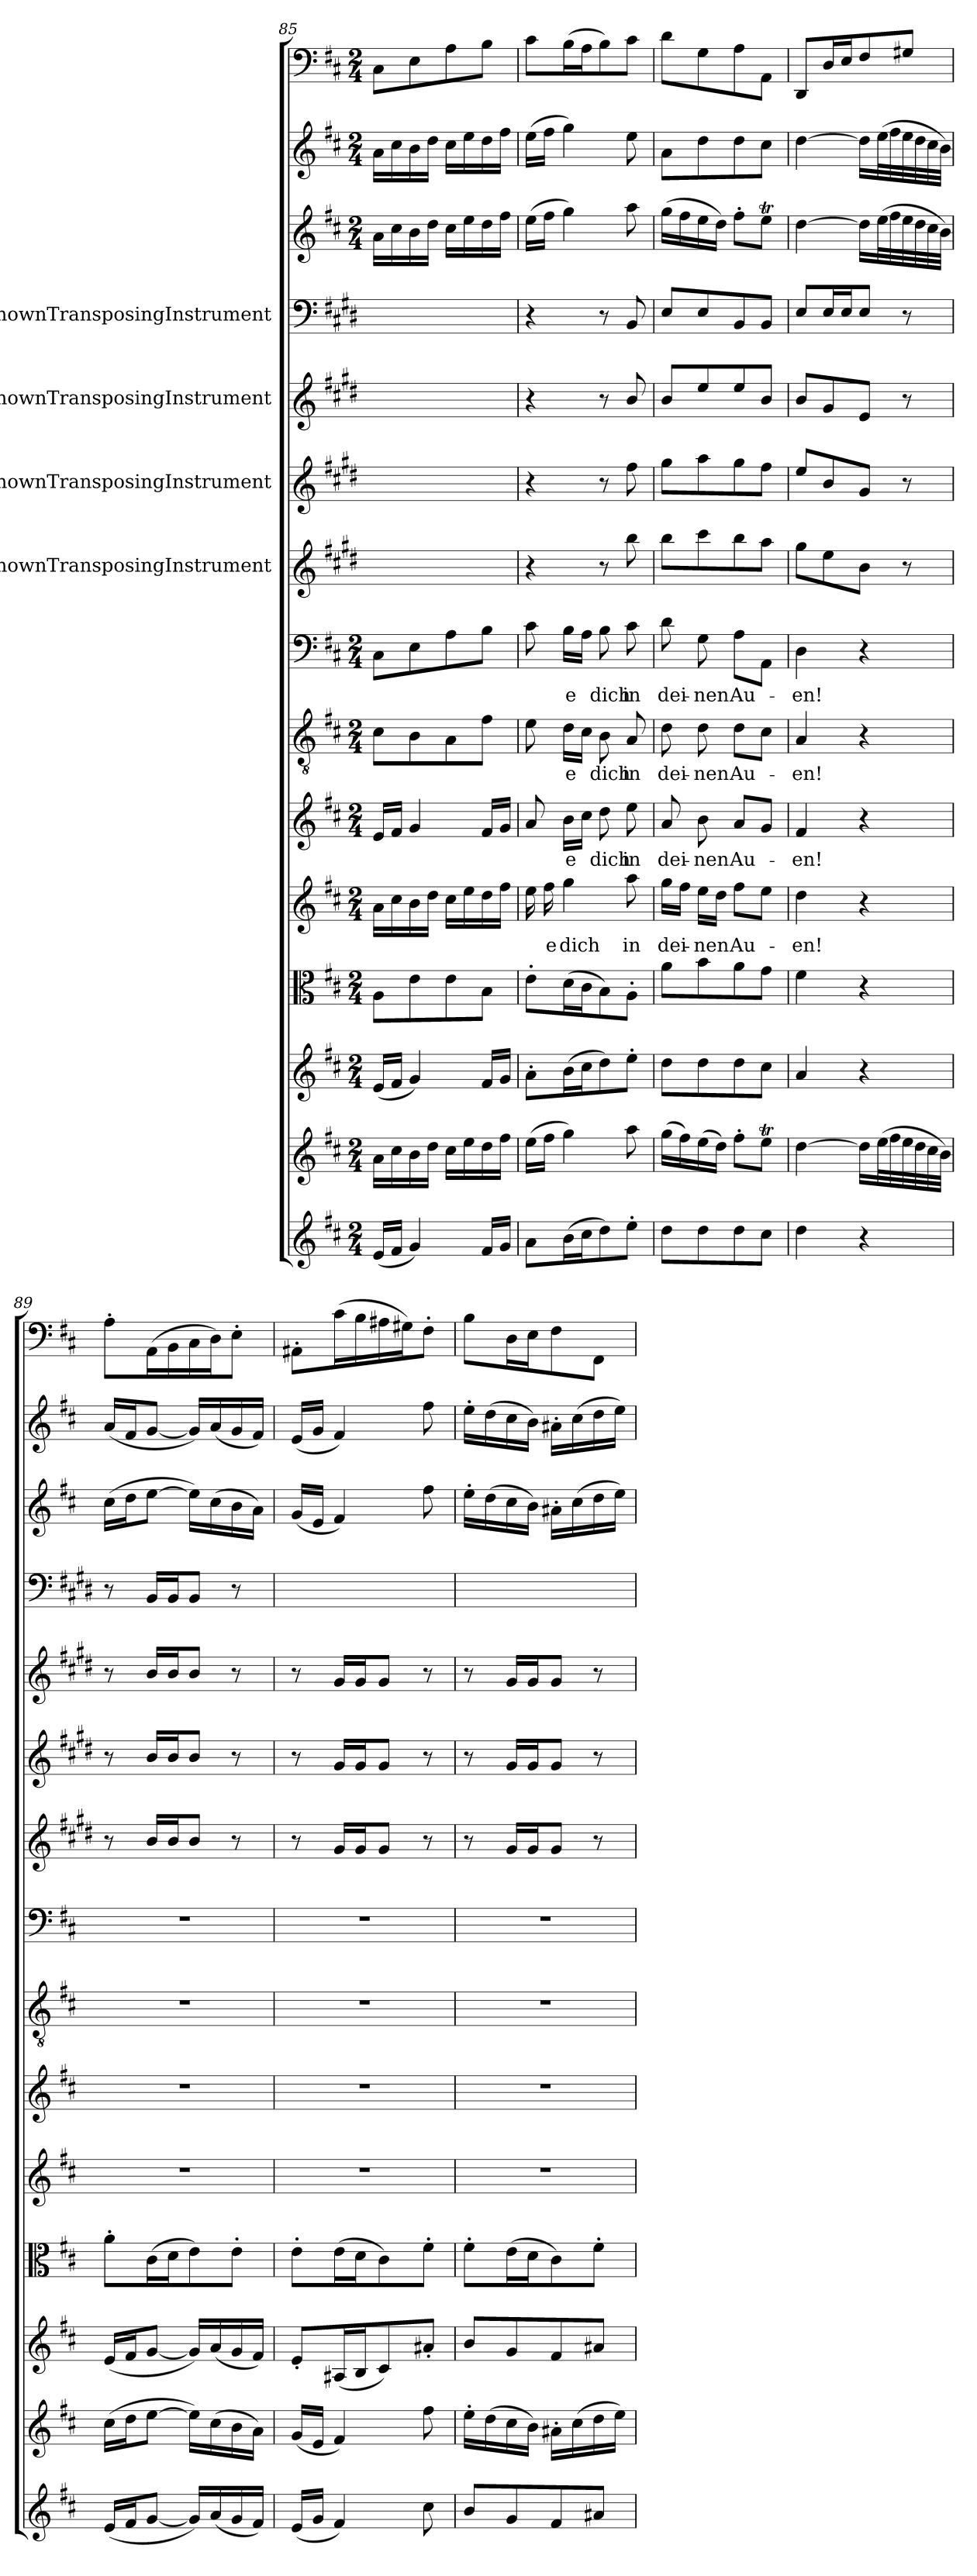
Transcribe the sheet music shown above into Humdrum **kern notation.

**kern	**kern	**kern	**kern	**kern	**text	**kern	**text	**kern	**text	**kern	**text	**kern	**kern	**kern	**kern	**kern	**kern	**kern
*part15	*part14	*part13	*part12	*part11	*part11	*part10	*part10	*part9	*part9	*part8	*part8	*part7	*part6	*part5	*part4	*part3	*part2	*part1
*staff15	*staff14	*staff13	*staff12	*staff11	*staff11	*staff10	*staff10	*staff9	*staff9	*staff8	*staff8	*staff7	*staff6	*staff5	*staff4	*staff3	*staff2	*staff1
*	*	*	*	*	*	*	*	*	*	*	*	*I"UnknownTransposingInstrument	*I"UnknownTransposingInstrument	*I"UnknownTransposingInstrument	*I"UnknownTransposingInstrument	*	*	*
*clefG2	*clefG2	*clefG2	*clefC3	*clefG2	*	*clefG2	*	*clefGv2	*	*clefF4	*	*clefG2	*clefG2	*clefG2	*clefF4	*clefG2	*clefG2	*clefF4
*	*	*	*	*	*	*	*	*	*	*	*	*ITrd1c2	*ITrd1c2	*ITrd1c2	*ITrd1c2	*	*	*
*k[f#c#]	*k[f#c#]	*k[f#c#]	*k[f#c#]	*k[f#c#]	*	*k[f#c#]	*	*k[f#c#]	*	*k[f#c#]	*	*k[f#c#]	*k[f#c#]	*k[f#c#]	*k[f#c#]	*k[f#c#]	*k[f#c#]	*k[f#c#]
*D:	*D:	*D:	*D:	*D:	*	*D:	*	*D:	*	*D:	*	*	*	*	*	*D:	*D:	*D:
*M2/4	*M2/4	*M2/4	*M2/4	*M2/4	*	*M2/4	*	*M2/4	*	*M2/4	*	*	*	*	*	*M2/4	*M2/4	*M2/4
=85	=85	=85	=85	=85	=85	=85	=85	=85	=85	=85	=85	=85	=85	=85	=85	=85	=85	=85
(16e/LL	16a\LL	(16e/LL	8A\L	16a\LL	.	16e/LL	.	8c#\L	.	8C#\L	.	2r	2r	2r	2r	16a\LL	16a\LL	8C#\L
16f#/JJ	16cc#\	16f#/JJ	.	16cc#\	.	16f#/JJ	.	.	.	.	.	.	.	.	.	16cc#\	16cc#\	.
4g/)	16b\	4g/)	8e\	16b\	.	4g/	.	8B\	.	8E\	.	.	.	.	.	16b\	16b\	8E\
.	16dd\JJ	.	.	16dd\JJ	.	.	.	.	.	.	.	.	.	.	.	16dd\JJ	16dd\JJ	.
.	16cc#\LL	.	8e\	16cc#\LL	.	.	.	8A\	.	8A\	.	.	.	.	.	16cc#\LL	16cc#\LL	8A\
.	16ee\	.	.	16ee\	.	.	.	.	.	.	.	.	.	.	.	16ee\	16ee\	.
16f#/LL	16dd\	16f#/LL	8B\J	16dd\	.	16f#/LL	.	8f#\J	.	8B\J	.	.	.	.	.	16dd\	16dd\	8B\J
16g/JJ	16ff#\JJ	16g/JJ	.	16ff#\JJ	.	16g/JJ	.	.	.	.	.	.	.	.	.	16ff#\JJ	16ff#\JJ	.
=86	=86	=86	=86	=86	=86	=86	=86	=86	=86	=86	=86	=86	=86	=86	=86	=86	=86	=86
8a\L	(16ee\LL	8a'\L	8e'\L	16ee\	.	8a/	.	8e\	.	8c#\	.	4r	4r	4r	4r	(16ee\LL	(16ee\LL	8c#\L
.	16ff#\JJ	.	.	16ff#\	-e	.	.	.	.	.	.	.	.	.	.	16ff#\JJ	16ff#\JJ	.
(16b\L	4gg\)	(16b\L	(16d\L	4gg\	dich	16b\LL	-e	16d\LL	-e	16B\LL	-e	.	.	.	.	4gg\)	4gg\)	(16B\L
16cc#\J	.	16cc#\J	16c#\J	.	.	16cc#\JJ	.	16c#\JJ	.	16A\JJ	.	.	.	.	.	.	.	16A\J
8dd\)	.	8dd\)	8B\)	.	.	8dd\	dich	8B\	dich	8B\	dich	8r	8r	8r	8r	.	.	8B\)
8ee'\J	8aa\	8ee'\J	8A'\J	8aa\	in	8ee\	in	8A/	in	8c#\	in	8aa\	8ee\	8a/	8AA/	8aa\	8ee\	8c#\J
=87	=87	=87	=87	=87	=87	=87	=87	=87	=87	=87	=87	=87	=87	=87	=87	=87	=87	=87
8dd\L	(16gg\LL	8dd\L	8a\L	16gg\LL	dei-	8a/	dei-	8d\	dei-	8d\	dei-	8aa\L	8ff#\L	8a/L	8D/L	(16gg\LL	8a\L	8d\L
.	16ff#\)	.	.	16ff#\JJ	.	.	.	.	.	.	.	.	.	.	.	16ff#\	.	.
8dd\	(16ee\	8dd\	8b\	16ee\LL	-nen	8b\	-nen	8d\	-nen	8G\	-nen	8bb\	8gg\	8dd/	8D/	16ee\	8dd\	8G\
.	16dd\JJ)	.	.	16dd\JJ	.	.	.	.	.	.	.	.	.	.	.	16dd\JJ)	.	.
8dd\	8ff#'\L	8dd\	8a\	8ff#\L	Au-	8a/L	Au-	8d\L	Au-	8A\L	Au-	8aa\	8ff#\	8dd/	8AA/	8ff#'\L	8dd\	8A\
8cc#\J	8eeT\J	8cc#\J	8g\J	8ee\J	.	8g/J	.	8c#\J	.	8AA\J	.	8gg\J	8ee\J	8a/J	8AA/J	8eeT\J	8cc#\J	8AA\J
=88	=88	=88	=88	=88	=88	=88	=88	=88	=88	=88	=88	=88	=88	=88	=88	=88	=88	=88
4dd\	[4dd\	4a/	4f#\	4dd\	-en!	4f#/	-en!	4A/	-en!	4D\	-en!	8ff#\L	8dd/L	8a/L	8D/L	[4dd\	[4dd\	8DD/L
.	.	.	.	.	.	.	.	.	.	.	.	8dd\	8a/	8f#/	16D/L	.	.	16D/L
.	.	.	.	.	.	.	.	.	.	.	.	.	.	.	16D/J	.	.	16E/J
4r	16dd\LL]	4r	4r	4r	.	4r	.	4r	.	4r	.	8a\J	8f#/J	8d/J	8D/J	16dd\LL]	16dd\LL]	8F#/
.	(32ee\L	.	.	.	.	.	.	.	.	.	.	.	.	.	.	(32ee\L	(32ee\L	.
.	32ff#\	.	.	.	.	.	.	.	.	.	.	.	.	.	.	32ff#\	32ff#\	.
.	32ee\	.	.	.	.	.	.	.	.	.	.	8r	8r	8r	8r	32ee\	32ee\	8G#X/J
.	32dd\	.	.	.	.	.	.	.	.	.	.	.	.	.	.	32dd\	32dd\	.
.	32cc#\	.	.	.	.	.	.	.	.	.	.	.	.	.	.	32cc#\	32cc#\	.
.	32b\JJJ)	.	.	.	.	.	.	.	.	.	.	.	.	.	.	32b\JJJ)	32b\JJJ)	.
=89	=89	=89	=89	=89	=89	=89	=89	=89	=89	=89	=89	=89	=89	=89	=89	=89	=89	=89
(16e/LL	(16cc#\LL	(16e/LL	8a'\L	2r	.	2r	.	2r	.	2r	.	8r	8r	8r	8r	(16cc#\LL	(16a/LL	8A'\L
16f#/J	16dd\J	16f#/J	.	.	.	.	.	.	.	.	.	.	.	.	.	16dd\J	16f#/J	.
[8g/J	[8ee\J	[8g/J	(16c#\L	.	.	.	.	.	.	.	.	16a/LL	16a/LL	16a/LL	16AA/LL	[8ee\J	[8g/J	(16AA\L
.	.	.	16d\J	.	.	.	.	.	.	.	.	16a/J	16a/J	16a/J	16AA/J	.	.	16BB\
16g/LL])	16ee\LL])	16g/LL])	8e\)	.	.	.	.	.	.	.	.	8a/J	8a/J	8a/J	8AA/J	16ee\LL])	16g/LL])	16C#\
(16a/	(16cc#\	(16a/	.	.	.	.	.	.	.	.	.	.	.	.	.	(16cc#\	(16a/	16D\J)
16g/	16b\	16g/	8e'\J	.	.	.	.	.	.	.	.	8r	8r	8r	8r	16b\	16g/	8E'\J
16f#/JJ)	16a\JJ)	16f#/JJ)	.	.	.	.	.	.	.	.	.	.	.	.	.	16a\JJ)	16f#/JJ)	.
=90	=90	=90	=90	=90	=90	=90	=90	=90	=90	=90	=90	=90	=90	=90	=90	=90	=90	=90
(16e/LL	(16g/LL	8e'/L	8e'\L	2r	.	2r	.	2r	.	2r	.	8r	8r	8r	2r	(16g/LL	(16e/LL	8AA#X'\L
16g/JJ	16e/JJ	.	.	.	.	.	.	.	.	.	.	.	.	.	.	16e/JJ	16g/JJ	.
4f#/)	4f#/)	(16A#X/L	(16e\L	.	.	.	.	.	.	.	.	16f#/LL	16f#/LL	16f#/LL	.	4f#/)	4f#/)	(16c#\L
.	.	16B/J	16d\J	.	.	.	.	.	.	.	.	16f#/J	16f#/J	16f#/J	.	.	.	16B\
.	.	8c#/)	8c#\)	.	.	.	.	.	.	.	.	8f#/J	8f#/J	8f#/J	.	.	.	16A#X\
.	.	.	.	.	.	.	.	.	.	.	.	.	.	.	.	.	.	16G#X\J)
8cc#\	8ff#\	8a#X'/J	8f#'\J	.	.	.	.	.	.	.	.	8r	8r	8r	.	8ff#\	8ff#\	8F#'\J
=91	=91	=91	=91	=91	=91	=91	=91	=91	=91	=91	=91	=91	=91	=91	=91	=91	=91	=91
8b/L	16ee'\LL	8b/L	8f#'\L	2r	.	2r	.	2r	.	2r	.	8r	8r	8r	2r	16ee'\LL	16ee'\LL	8B\L
.	(16dd\	.	.	.	.	.	.	.	.	.	.	.	.	.	.	(16dd\	(16dd\	.
8g/	16cc#\	8g/	(16e\L	.	.	.	.	.	.	.	.	16f#/LL	16f#/LL	16f#/LL	.	16cc#\	16cc#\	16D\L
.	16b\JJ)	.	16d\J	.	.	.	.	.	.	.	.	16f#/J	16f#/J	16f#/J	.	16b\JJ)	16b\JJ)	16E\J
8f#/	16a#X'\LL	8f#/	8c#\)	.	.	.	.	.	.	.	.	8f#/J	8f#/J	8f#/J	.	16a#X'\LL	16a#X'\LL	8F#\
.	(16cc#\	.	.	.	.	.	.	.	.	.	.	.	.	.	.	(16cc#\	(16cc#\	.
8a#X/J	16dd\	8a#X/J	8f#'\J	.	.	.	.	.	.	.	.	8r	8r	8r	.	16dd\	16dd\	8FF#\J
.	16ee\JJ)	.	.	.	.	.	.	.	.	.	.	.	.	.	.	16ee\JJ)	16ee\JJ)	.
=	=	=	=	=	=	=	=	=	=	=	=	=	=	=	=	=	=	=
*-	*-	*-	*-	*-	*-	*-	*-	*-	*-	*-	*-	*-	*-	*-	*-	*-	*-	*-
